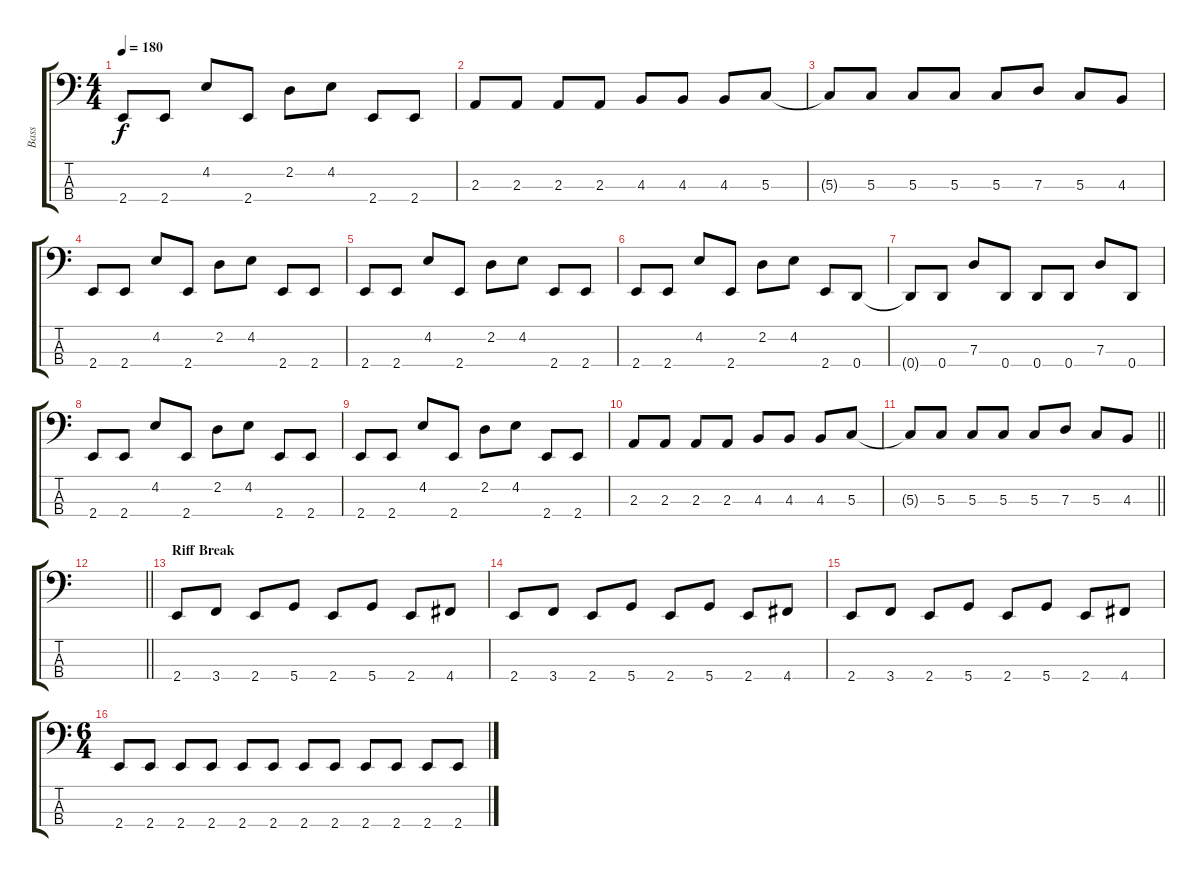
\track ("Bass" "Bass") {instrument electricbasspick}
\staff {score tabs}
\tuning (F2 C2 G1 D1) {hide}
\ts (4 4)
\tempo 180
\clef f4
\ks c
2.4.8{dy f} 2.4.8 4.2.8 2.4.8 2.2.8 4.2.8 2.4.8 2.4.8 |
2.3.8 2.3.8 2.3.8 2.3.8 4.3.8 4.3.8 4.3.8 5.3.8 |
5.3{t}.8 5.3.8 5.3.8 5.3.8 5.3.8 7.3.8 5.3.8 4.3.8 |
2.4.8 2.4.8 4.2.8 2.4.8 2.2.8 4.2.8 2.4.8 2.4.8 |
2.4.8 2.4.8 4.2.8 2.4.8 2.2.8 4.2.8 2.4.8 2.4.8 |
2.4.8 2.4.8 4.2.8 2.4.8 2.2.8 4.2.8 2.4.8 0.4.8 |
0.4{t}.8 0.4.8 7.3.8 0.4.8 0.4.8 0.4.8 7.3.8 0.4.8 |
2.4.8 2.4.8 4.2.8 2.4.8 2.2.8 4.2.8 2.4.8 2.4.8 |
2.4.8 2.4.8 4.2.8 2.4.8 2.2.8 4.2.8 2.4.8 2.4.8 |
2.3.8 2.3.8 2.3.8 2.3.8 4.3.8 4.3.8 4.3.8 5.3.8 |
\barLineRight lightlight
5.3{t}.8 5.3.8 5.3.8 5.3.8 5.3.8 7.3.8 5.3.8 4.3.8 |
\barLineRight lightlight
|
\section ("" "Riff Break")
2.4.8 3.4.8 2.4.8 5.4.8 2.4.8 5.4.8 2.4.8 4.4.8 |
2.4.8 3.4.8 2.4.8 5.4.8 2.4.8 5.4.8 2.4.8 4.4.8 |
2.4.8 3.4.8 2.4.8 5.4.8 2.4.8 5.4.8 2.4.8 4.4.8 |
\ts (6 4)
2.4.8 2.4.8 2.4.8 2.4.8 2.4.8 2.4.8 2.4.8 2.4.8 2.4.8 2.4.8 2.4.8 2.4.8
